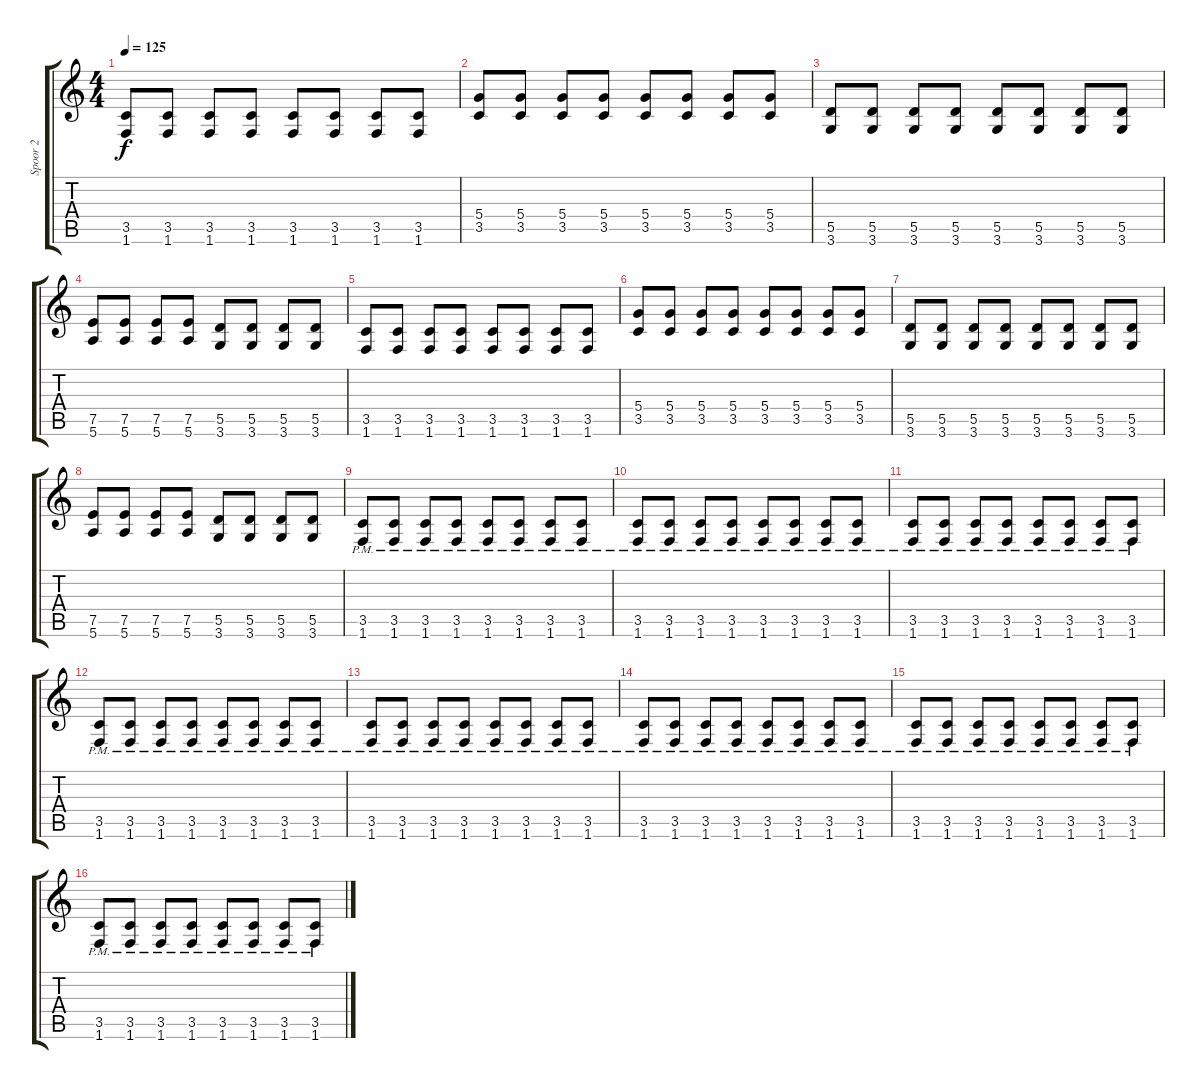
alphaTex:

\track ("Spoor 2" "Spoor 2") {instrument distortionguitar}
\staff {score tabs}
\tuning (E4 B3 G3 D3 A2 E2) {hide}
\ts (4 4)
\tempo 125
\clef g2
\ks c
(3.5 1.6).8{dy f} (3.5 1.6).8 (3.5 1.6).8 (3.5 1.6).8 (3.5 1.6).8 (3.5 1.6).8 (3.5 1.6).8 (3.5 1.6).8 |
(5.4 3.5).8 (5.4 3.5).8 (5.4 3.5).8 (5.4 3.5).8 (5.4 3.5).8 (5.4 3.5).8 (5.4 3.5).8 (5.4 3.5).8 |
(5.5 3.6).8 (5.5 3.6).8 (5.5 3.6).8 (5.5 3.6).8 (5.5 3.6).8 (5.5 3.6).8 (5.5 3.6).8 (5.5 3.6).8 |
(7.5 5.6).8 (7.5 5.6).8 (7.5 5.6).8 (7.5 5.6).8 (5.5 3.6).8 (5.5 3.6).8 (5.5 3.6).8 (5.5 3.6).8 |
(3.5 1.6).8 (3.5 1.6).8 (3.5 1.6).8 (3.5 1.6).8 (3.5 1.6).8 (3.5 1.6).8 (3.5 1.6).8 (3.5 1.6).8 |
(5.4 3.5).8 (5.4 3.5).8 (5.4 3.5).8 (5.4 3.5).8 (5.4 3.5).8 (5.4 3.5).8 (5.4 3.5).8 (5.4 3.5).8 |
(5.5 3.6).8 (5.5 3.6).8 (5.5 3.6).8 (5.5 3.6).8 (5.5 3.6).8 (5.5 3.6).8 (5.5 3.6).8 (5.5 3.6).8 |
(7.5 5.6).8 (7.5 5.6).8 (7.5 5.6).8 (7.5 5.6).8 (5.5 3.6).8 (5.5 3.6).8 (5.5 3.6).8 (5.5 3.6).8 |
(3.5{pm} 1.6{pm}).8 (3.5{pm} 1.6{pm}).8 (3.5{pm} 1.6{pm}).8 (3.5{pm} 1.6{pm}).8 (3.5{pm} 1.6{pm}).8 (3.5{pm} 1.6{pm}).8 (3.5{pm} 1.6{pm}).8 (3.5{pm} 1.6{pm}).8 |
(3.5{pm} 1.6{pm}).8 (3.5{pm} 1.6{pm}).8 (3.5{pm} 1.6{pm}).8 (3.5{pm} 1.6{pm}).8 (3.5{pm} 1.6{pm}).8 (3.5{pm} 1.6{pm}).8 (3.5{pm} 1.6{pm}).8 (3.5{pm} 1.6{pm}).8 |
(3.5{pm} 1.6{pm}).8 (3.5{pm} 1.6{pm}).8 (3.5{pm} 1.6{pm}).8 (3.5{pm} 1.6{pm}).8 (3.5{pm} 1.6{pm}).8 (3.5{pm} 1.6{pm}).8 (3.5{pm} 1.6{pm}).8 (3.5{pm} 1.6{pm}).8 |
(3.5{pm} 1.6{pm}).8 (3.5{pm} 1.6{pm}).8 (3.5{pm} 1.6{pm}).8 (3.5{pm} 1.6{pm}).8 (3.5{pm} 1.6{pm}).8 (3.5{pm} 1.6{pm}).8 (3.5{pm} 1.6{pm}).8 (3.5{pm} 1.6{pm}).8 |
(3.5{pm} 1.6{pm}).8 (3.5{pm} 1.6{pm}).8 (3.5{pm} 1.6{pm}).8 (3.5{pm} 1.6{pm}).8 (3.5{pm} 1.6{pm}).8 (3.5{pm} 1.6{pm}).8 (3.5{pm} 1.6{pm}).8 (3.5{pm} 1.6{pm}).8 |
(3.5{pm} 1.6{pm}).8 (3.5{pm} 1.6{pm}).8 (3.5{pm} 1.6{pm}).8 (3.5{pm} 1.6{pm}).8 (3.5{pm} 1.6{pm}).8 (3.5{pm} 1.6{pm}).8 (3.5{pm} 1.6{pm}).8 (3.5{pm} 1.6{pm}).8 |
(3.5{pm} 1.6{pm}).8 (3.5{pm} 1.6{pm}).8 (3.5{pm} 1.6{pm}).8 (3.5{pm} 1.6{pm}).8 (3.5{pm} 1.6{pm}).8 (3.5{pm} 1.6{pm}).8 (3.5{pm} 1.6{pm}).8 (3.5{pm} 1.6{pm}).8 |
(3.5{pm} 1.6{pm}).8 (3.5{pm} 1.6{pm}).8 (3.5{pm} 1.6{pm}).8 (3.5{pm} 1.6{pm}).8 (3.5{pm} 1.6{pm}).8 (3.5{pm} 1.6{pm}).8 (3.5{pm} 1.6{pm}).8 (3.5{pm} 1.6{pm}).8
